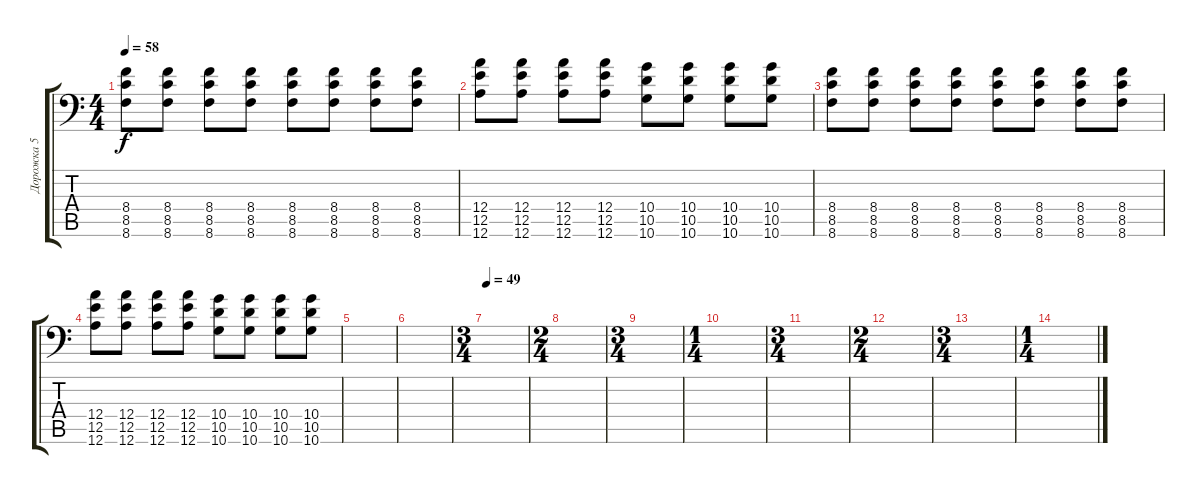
\track ("Дорожка 5" "Дорожка 5") {instrument overdrivenguitar}
\staff {score tabs}
\tuning (B3 Gb3 D3 A2 E2 A1) {hide}
\ts (4 4)
\tempo 58
\clef f4
\ks c
(8.4 8.5 8.6).8{dy f} (8.4 8.5 8.6).8 (8.4 8.5 8.6).8 (8.4 8.5 8.6).8 (8.4 8.5 8.6).8 (8.4 8.5 8.6).8 (8.4 8.5 8.6).8 (8.4 8.5 8.6).8 |
(12.4 12.5 12.6).8 (12.4 12.5 12.6).8 (12.4 12.5 12.6).8 (12.4 12.5 12.6).8 (10.4 10.5 10.6).8 (10.4 10.5 10.6).8 (10.4 10.5 10.6).8 (10.4 10.5 10.6).8 |
(8.4 8.5 8.6).8 (8.4 8.5 8.6).8 (8.4 8.5 8.6).8 (8.4 8.5 8.6).8 (8.4 8.5 8.6).8 (8.4 8.5 8.6).8 (8.4 8.5 8.6).8 (8.4 8.5 8.6).8 |
(12.4 12.5 12.6).8 (12.4 12.5 12.6).8 (12.4 12.5 12.6).8 (12.4 12.5 12.6).8 (10.4 10.5 10.6).8 (10.4 10.5 10.6).8 (10.4 10.5 10.6).8 (10.4 10.5 10.6).8 |
|
|
\ts (3 4)
\tempo 49
|
\ts (2 4)
|
\ts (3 4)
|
\ts (1 4)
|
\ts (3 4)
|
\ts (2 4)
|
\ts (3 4)
|
\ts (1 4)
